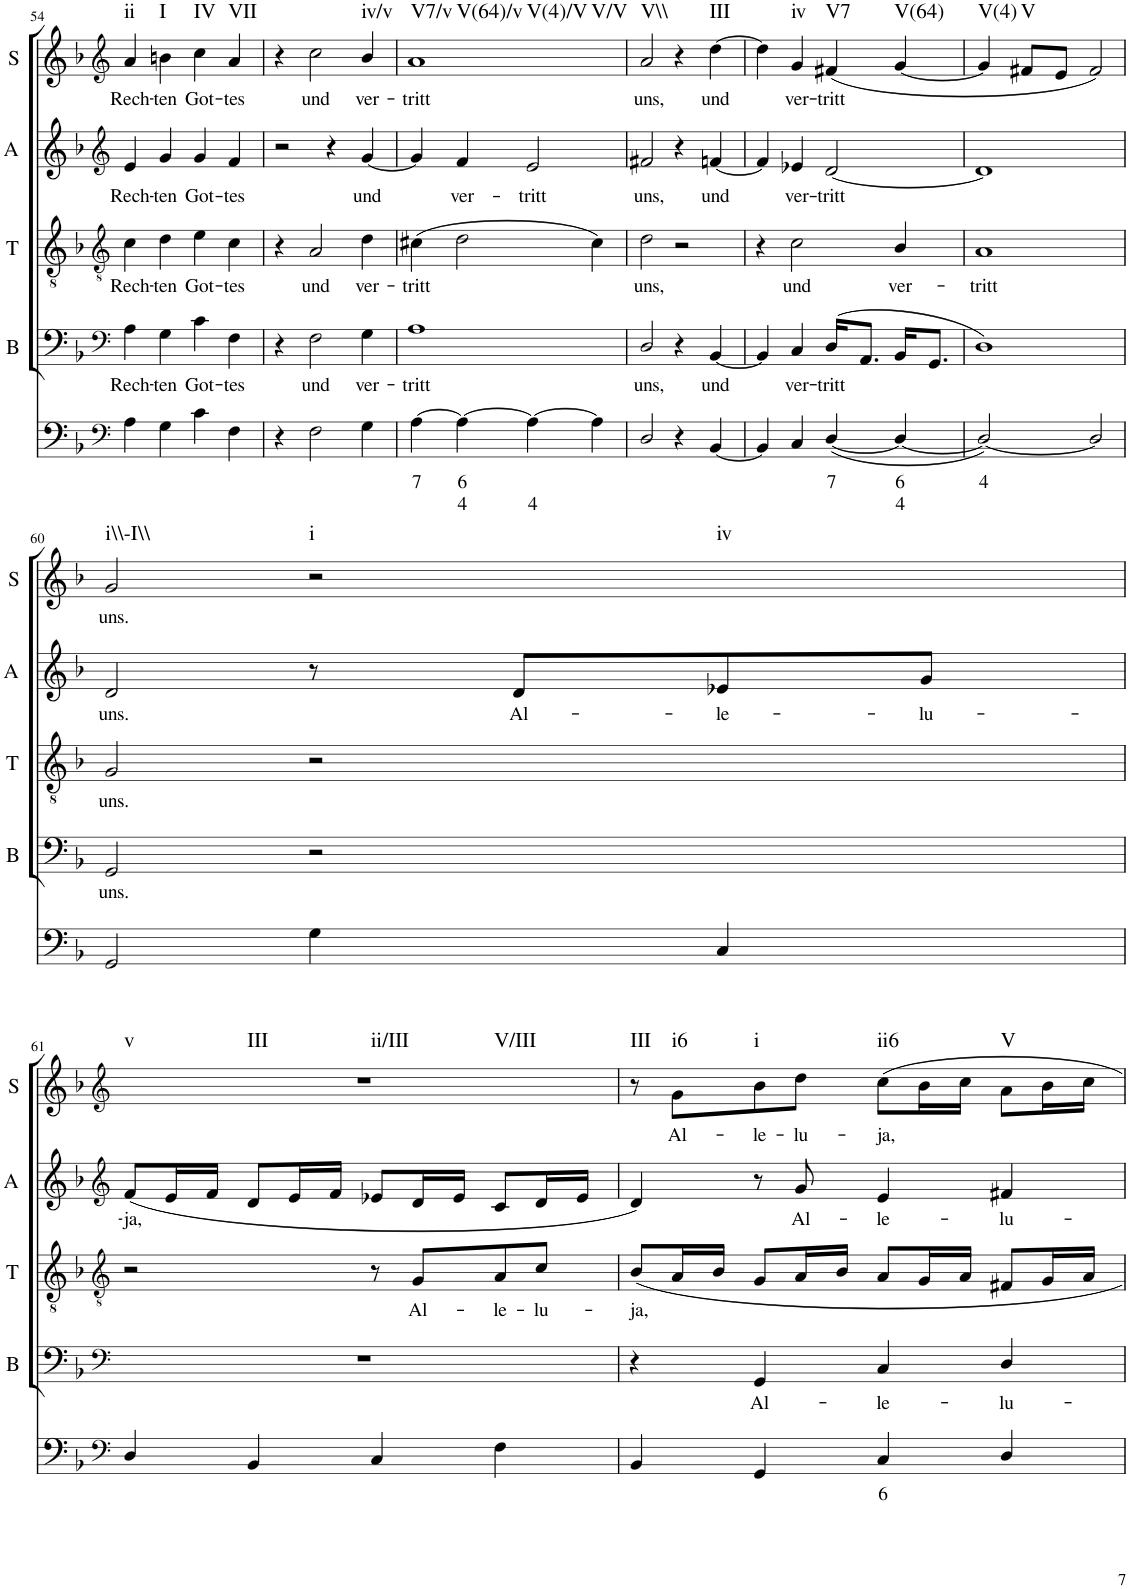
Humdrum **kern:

**kern	**text	**text	**kern	**text	**kern	**text	**kern	**text	**kern	**text	**harte
*part5	*part5	*part5	*part4	*part4	*part3	*part3	*part2	*part2	*part1	*part1	*part1
*staff5	*staff5	*staff5	*staff4	*staff4	*staff3	*staff3	*staff2	*staff2	*staff1	*staff1	*
*I"Continuo	*	*	*I"Bass	*	*I"Tenor	*	*I"Alto	*	*I"Soprano	*	*
*	*	*	*I'B	*	*I'T	*	*I'A	*	*I'S	*	*
!!LO:PB:g=z
*clefF4	*	*	*clefF4	*	*clefGv2	*	*clefG2	*	*clefG2	*	*
*k[b-]	*	*	*k[b-]	*	*k[b-]	*	*k[b-]	*	*k[b-]	*	*
*M4/4	*	*	*M4/4	*	*M4/4	*	*M4/4	*	*M4/4	*	*
=54	=54	=54	=54	=54	=54	=54	=54	=54	=54	=54	=54
!	!	!	!	!LO:LY:b	!	!LO:LY:b	!	!LO:LY:b	!	!LO:LY:b	!LO:H:kt=ii
4A\	.	.	4A\	Rech-	4c\	Rech-	4e/	Rech-	4a/	Rech-	N
!	!	!	!	!LO:LY:b	!	!LO:LY:b	!	!LO:LY:b	!	!LO:LY:b	!LO:H:kt=I
4G\	.	.	4G\	ten	4d\	ten	4g/	ten	4bn\	ten	N
!	!	!	!	!LO:LY:b	!	!LO:LY:b	!	!LO:LY:b	!	!LO:LY:b	!LO:H:kt=IV
4c\	.	.	4c\	Got-	4e\	Got-	4g/	Got-	4cc\	Got-	N
!	!	!	!	!LO:LY:b	!	!LO:LY:b	!	!LO:LY:b	!	!LO:LY:b	!LO:H:kt=VII
4F\	.	.	4F\	tes	4c\	tes	4f/	tes	4a/	tes	N
=55	=55	=55	=55	=55	=55	=55	=55	=55	=55	=55	=55
4r	.	.	4r	.	4r	.	2r	.	4r	.	.
!	!	!	!	!LO:LY:b	!	!LO:LY:b	!	!	!	!LO:LY:b	!
2F\	.	.	2F\	und	2A/	und	.	.	2cc\	und	.
.	.	.	.	.	.	.	4r	.	.	.	.
!	!	!	!	!LO:LY:b	!	!LO:LY:b	!	!LO:LY:b	!	!LO:LY:b	!LO:H:kt=iv/v
4G\	.	.	4G\	ver-	4d\	ver-	[4g/	und	4b-/	ver-	N
=56	=56	=56	=56	=56	=56	=56	=56	=56	=56	=56	=56
!	!LO:LY:b	!	!	!LO:LY:b	!	!LO:LY:b	!	!	!	!LO:LY:b	!LO:H:n=1:kt=V7/v
!	!	!	!	!	!	!	!	!	!	!	!LO:H:n=2:kt=V(64)/v
!	!	!	!	!	!	!	!	!	!	!	!LO:H:n=3:kt=V(4)/V
!	!	!	!	!	!	!	!	!	!	!	!LO:H:n=4:kt=V/V
[4A\	7	.	1A	tritt	(4c#X\	tritt	4g/]	.	1a	tritt	N N N N
!	!LO:LY:b	!LO:LY:b	!	!	!	!	!	!LO:LY:b	!	!	!
4A\_	6	4	.	.	2d\	.	4f/	ver-	.	.	.
!	!	!LO:LY:b	!	!	!	!	!	!LO:LY:b	!	!	!
4A\_	.	4	.	.	.	.	2e/	tritt	.	.	.
4A\]	.	.	.	.	4c#\)	.	.	.	.	.	.
=57	=57	=57	=57	=57	=57	=57	=57	=57	=57	=57	=57
!	!	!	!	!LO:LY:b	!	!LO:LY:b	!	!LO:LY:b	!	!LO:LY:b	!LO:H:kt=V\\
2D/	.	.	2D/	uns,	2d\	uns,	2f#X/	uns,	2a/	uns,	N
4r	.	.	4r	.	2r	.	4r	.	4r	.	.
!	!	!	!	!LO:LY:b	!	!	!	!LO:LY:b	!	!LO:LY:b	!LO:H:kt=III
[4BB-/	.	.	[4BB-/	und	.	.	[4fn/	und	[4dd\	und	N
=58	=58	=58	=58	=58	=58	=58	=58	=58	=58	=58	=58
4BB-/]	.	.	4BB-/]	.	4r	.	4f/]	.	4dd\]	.	.
!	!	!	!	!LO:LY:b	!	!LO:LY:b	!	!LO:LY:b	!	!LO:LY:b	!LO:H:kt=iv
4C/	.	.	4C/	ver-	2c\	und	4e-X/	ver-	4g/	ver-	N
!	!LO:LY:b	!	!	!LO:LY:b	!	!	!	!LO:LY:b	!	!LO:LY:b	!LO:H:kt=V7
([4D/	7	.	(16D/KL	tritt	.	.	[2d/	tritt	(4f#X/	tritt	N
.	.	.	8.AA/J	.	.	.	.	.	.	.	.
!	!LO:LY:b	!LO:LY:b	!	!	!	!LO:LY:b	!	!	!	!	!LO:H:kt=V(64)
4D/_	6	4	16BB-/KL	.	4B-/	ver-	.	.	[4g/	.	N
.	.	.	8.GG/J	.	.	.	.	.	.	.	.
=59	=59	=59	=59	=59	=59	=59	=59	=59	=59	=59	=59
!	!LO:LY:b	!	!	!	!	!LO:LY:b	!	!	!	!	!LO:H:kt=V(4)
2D/_)	4	.	1D)	.	1A	tritt	1d]	.	4g/]	.	N
!	!	!	!	!	!	!	!	!	!	!	!LO:H:kt=V
.	.	.	.	.	.	.	.	.	8f#X/L	.	N
.	.	.	.	.	.	.	.	.	8e/J	.	.
2D/]	.	.	.	.	.	.	.	.	2f#/)	.	.
!!LO:LB:g=z
=60	=60	=60	=60	=60	=60	=60	=60	=60	=60	=60	=60
!	!	!	!	!LO:LY:b	!	!LO:LY:b	!	!LO:LY:b	!	!LO:LY:b	!LO:H:kt=i\\-I\\
2GG/	.	.	2GG/	uns.	2G/	uns.	2d/	uns.	2g/	uns.	N
!	!	!	!	!	!	!	!	!	!	!	!LO:H:n=1:kt=i
!	!	!	!	!	!	!	!	!	!	!	!LO:H:n=2:kt=iv
4G\	.	.	2r	.	2r	.	8r	.	2r	.	N N
!	!	!	!	!	!	!	!	!LO:LY:b	!	!	!
.	.	.	.	.	.	.	8d/L	Al-	.	.	.
!	!	!	!	!	!	!	!	!LO:LY:b	!	!	!
4C/	.	.	.	.	.	.	8e-X/	le-	.	.	.
!	!	!	!	!	!	!	!	!LO:LY:b	!	!	!
.	.	.	.	.	.	.	8g/J	lu-	.	.	.
!!LO:LB:g=z
=61	=61	=61	=61	=61	=61	=61	=61	=61	=61	=61	=61
*clefF4	*	*	*clefF4	*	*clefGv2	*	*clefG2	*	*clefG2	*	*
!	!	!	!	!	!	!	!	!LO:LY:b	!	!	!LO:H:n=1:kt=v
!	!	!	!	!	!	!	!	!	!	!	!LO:H:n=2:kt=III
!	!	!	!	!	!	!	!	!	!	!	!LO:H:n=3:kt=ii/III
!	!	!	!	!	!	!	!	!	!	!	!LO:H:n=4:kt=V/III
4D/	.	.	1r	.	2r	.	(8f/L	ja,	1r	.	N N N N
.	.	.	.	.	.	.	16e/L	.	.	.	.
.	.	.	.	.	.	.	16f/JJ	.	.	.	.
4BB-/	.	.	.	.	.	.	8d/L	.	.	.	.
.	.	.	.	.	.	.	16e/L	.	.	.	.
.	.	.	.	.	.	.	16f/JJ	.	.	.	.
4C/	.	.	.	.	8r	.	8e-X/L	.	.	.	.
!	!	!	!	!	!	!LO:LY:b	!	!	!	!	!
.	.	.	.	.	8G/L	Al-	16d/L	.	.	.	.
.	.	.	.	.	.	.	16e-/JJ	.	.	.	.
!	!	!	!	!	!	!LO:LY:b	!	!	!	!	!
4F\	.	.	.	.	8A/	le-	8c/L	.	.	.	.
!	!	!	!	!	!	!LO:LY:b	!	!	!	!	!
.	.	.	.	.	8c/J	lu-	16d/L	.	.	.	.
.	.	.	.	.	.	.	16e-/JJ	.	.	.	.
=62	=62	=62	=62	=62	=62	=62	=62	=62	=62	=62	=62
!	!	!	!	!	!	!LO:LY:b	!	!	!	!	!LO:H:kt=III
4BB-/	.	.	4r	.	8B-/L	ja,	4d/)	.	8r	.	N
!	!	!	!	!	!	!	!	!	!	!LO:LY:b	!LO:H:kt=i6
.	.	.	.	.	16A/L	.	.	.	8g\L	Al-	N
.	.	.	.	.	16B-/JJ	.	.	.	.	.	.
!	!	!	!	!LO:LY:b	!	!	!	!	!	!LO:LY:b	!LO:H:kt=i
4GG/	.	.	4GG/	Al-	8G/L	.	8r	.	8b-\	le-	N
!	!	!	!	!	!	!	!	!LO:LY:b	!	!LO:LY:b	!
.	.	.	.	.	16A/L	.	8g/	Al-	8dd\J	lu-	.
.	.	.	.	.	16B-/JJ	.	.	.	.	.	.
!	!LO:LY:b	!	!	!LO:LY:b	!	!	!	!LO:LY:b	!	!LO:LY:b	!LO:H:kt=ii6
4C/	6	.	4C/	le-	8A/L	.	4e/	le-	8cc\L	ja,	N
.	.	.	.	.	16G/L	.	.	.	16b-\L	.	.
.	.	.	.	.	16A/JJ	.	.	.	16cc\JJ	.	.
!	!	!	!	!LO:LY:b	!	!	!	!LO:LY:b	!	!	!LO:H:kt=V
4D/	.	.	4D/	lu-	8F#X/L	.	4f#X/	lu-	8a\L	.	N
.	.	.	.	.	16G/L	.	.	.	16b-\L	.	.
.	.	.	.	.	16A/JJ	.	.	.	16cc\JJ	.	.
=	=	=	=	=	=	=	=	=	=	=	=
*-	*-	*-	*-	*-	*-	*-	*-	*-	*-	*-	*-
